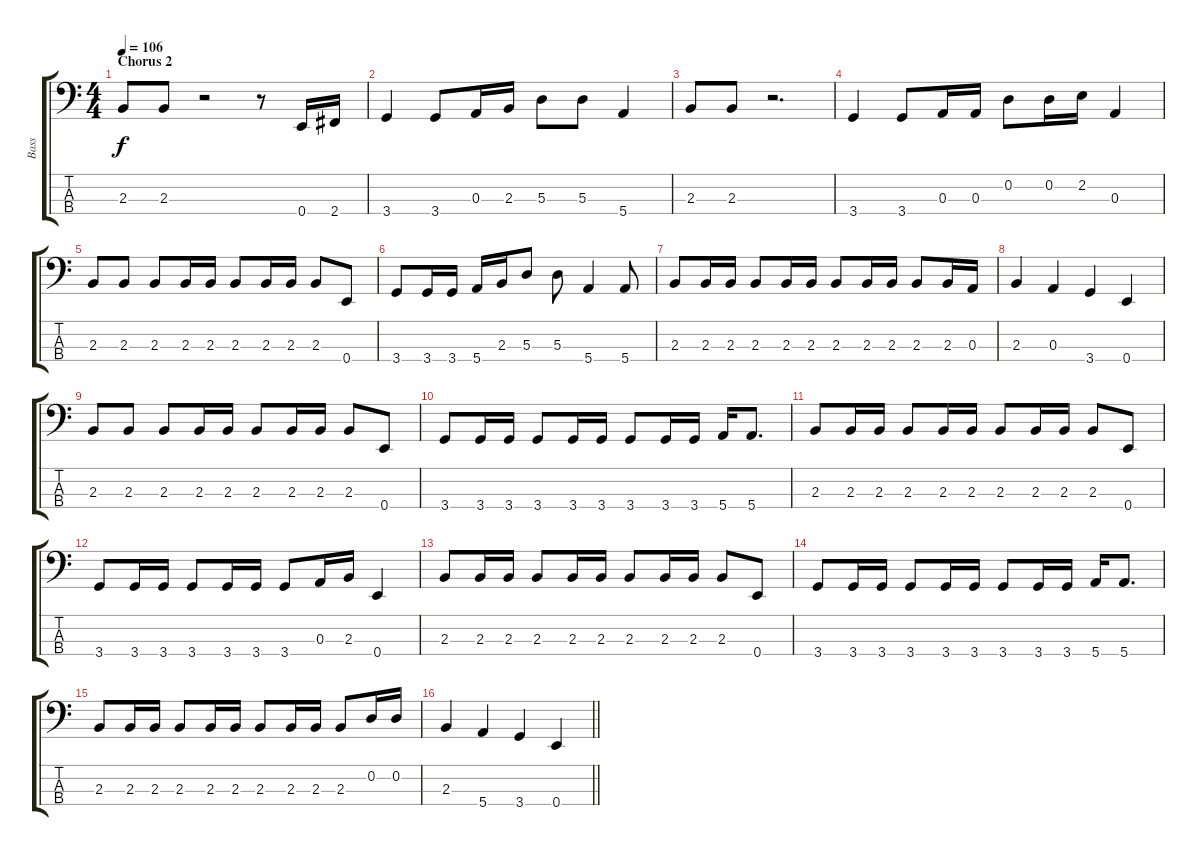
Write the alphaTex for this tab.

\track ("Bass" "Bass") {instrument electricbassfinger}
\staff {score tabs}
\tuning (G2 D2 A1 E1) {hide}
\ts (4 4)
\section ("" "Chorus 2")
\tempo 106
\clef f4
\ks c
2.3.8{dy f} 2.3.8 r.2 r.8 0.4.16 2.4.16 |
3.4.4 3.4.8 0.3.16 2.3.16 5.3.8 5.3.8 5.4.4 |
2.3.8 2.3.8 r.2{d} |
3.4.4 3.4.8 0.3.16 0.3.16 0.2.8 0.2.16 2.2.16 0.3.4 |
2.3.8 2.3.8 2.3.8 2.3.16 2.3.16 2.3.8 2.3.16 2.3.16 2.3.8 0.4.8 |
3.4.8 3.4.16 3.4.16 5.4.16 2.3.16 5.3.8 5.3.8 5.4.4 5.4.8 |
2.3.8 2.3.16 2.3.16 2.3.8 2.3.16 2.3.16 2.3.8 2.3.16 2.3.16 2.3.8 2.3.16 0.3.16 |
2.3.4 0.3.4 3.4.4 0.4.4 |
2.3.8 2.3.8 2.3.8 2.3.16 2.3.16 2.3.8 2.3.16 2.3.16 2.3.8 0.4.8 |
3.4.8 3.4.16 3.4.16 3.4.8 3.4.16 3.4.16 3.4.8 3.4.16 3.4.16 5.4.16 5.4.8{d} |
2.3.8 2.3.16 2.3.16 2.3.8 2.3.16 2.3.16 2.3.8 2.3.16 2.3.16 2.3.8 0.4.8 |
3.4.8 3.4.16 3.4.16 3.4.8 3.4.16 3.4.16 3.4.8 0.3.16 2.3.16 0.4.4 |
2.3.8 2.3.16 2.3.16 2.3.8 2.3.16 2.3.16 2.3.8 2.3.16 2.3.16 2.3.8 0.4.8 |
3.4.8 3.4.16 3.4.16 3.4.8 3.4.16 3.4.16 3.4.8 3.4.16 3.4.16 5.4.16 5.4.8{d} |
2.3.8 2.3.16 2.3.16 2.3.8 2.3.16 2.3.16 2.3.8 2.3.16 2.3.16 2.3.8 0.2.16 0.2.16 |
\barLineRight lightlight
2.3.4 5.4.4 3.4.4 0.4.4
